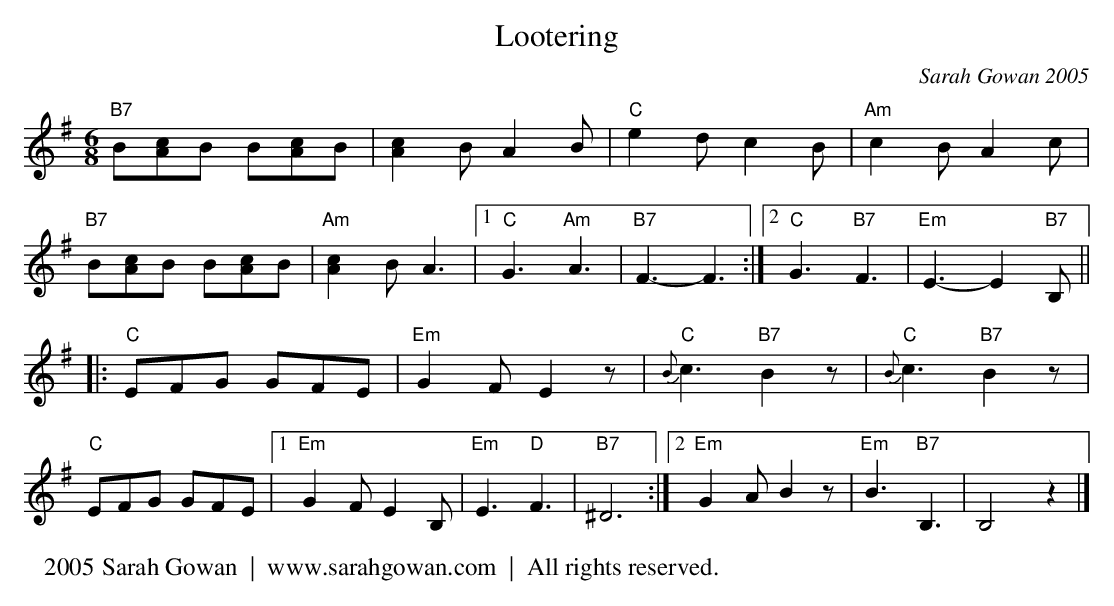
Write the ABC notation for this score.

X:1
T:Lootering
C:Sarah Gowan 2005
M:6/8
K:Em
"B7"B[Ac]B B[Ac]B|[A2c2]B A2B|"C"e2dc2B|"Am"c2B A2c|
"B7"B[Ac]B B[Ac]B|"Am"[A2c2]B A3|1"C"G3"Am"A3|"B7"F3-F3:|2"C"G3"B7"F3|"Em"E3-E2"B7"B,||
|:"C"EFG GFE |"Em"G2F E2z|"C"{B}c3"B7"B2z|"C"{B}c3"B7"B2z|
"C"EFG GFE|1"Em"G2 FE2B,|"Em"E3"D"F3|"B7"^D6:|2"Em"G2AB2z|"Em"B3"B7"B,3|B,4z2|]
W:  2005 Sarah Gowan  |  www.sarahgowan.com  |  All rights reserved.
